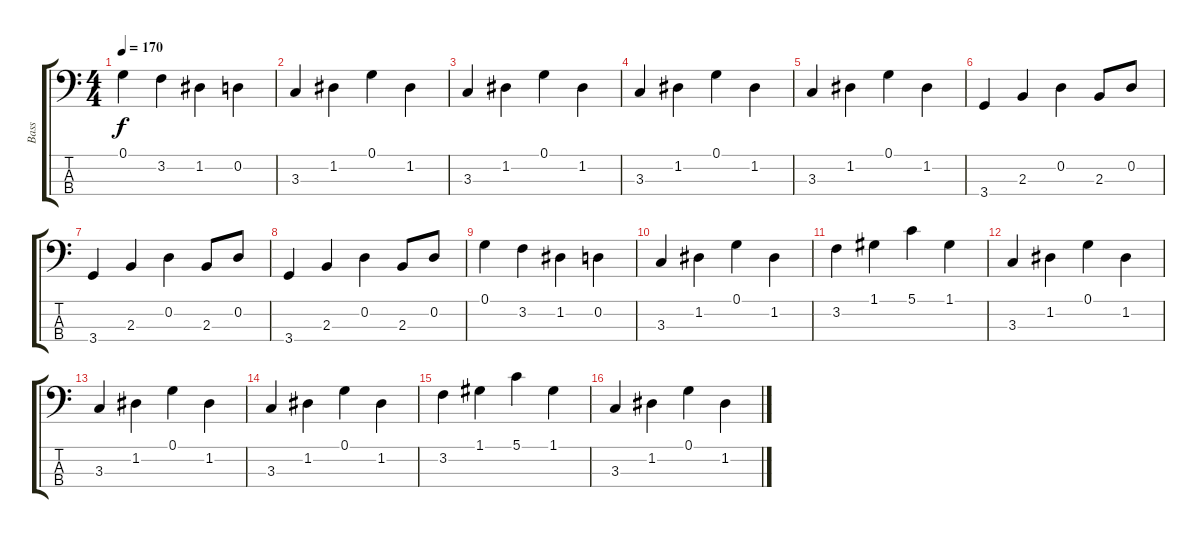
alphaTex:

\track ("Bass" "Bass") {instrument electricbasspick}
\staff {score tabs}
\tuning (G2 D2 A1 E1) {hide}
\ts (4 4)
\tempo 170
\clef f4
\ks c
0.1.4{dy f} 3.2.4 1.2.4 0.2.4 |
3.3.4 1.2.4 0.1.4 1.2.4 |
3.3.4 1.2.4 0.1.4 1.2.4 |
3.3.4 1.2.4 0.1.4 1.2.4 |
3.3.4 1.2.4 0.1.4 1.2.4 |
3.4.4 2.3.4 0.2.4 2.3.8 0.2.8 |
3.4.4 2.3.4 0.2.4 2.3.8 0.2.8 |
3.4.4 2.3.4 0.2.4 2.3.8 0.2.8 |
0.1.4 3.2.4 1.2.4 0.2.4 |
3.3.4 1.2.4 0.1.4 1.2.4 |
3.2.4 1.1.4 5.1.4 1.1.4 |
3.3.4 1.2.4 0.1.4 1.2.4 |
3.3.4 1.2.4 0.1.4 1.2.4 |
3.3.4 1.2.4 0.1.4 1.2.4 |
3.2.4 1.1.4 5.1.4 1.1.4 |
3.3.4 1.2.4 0.1.4 1.2.4
